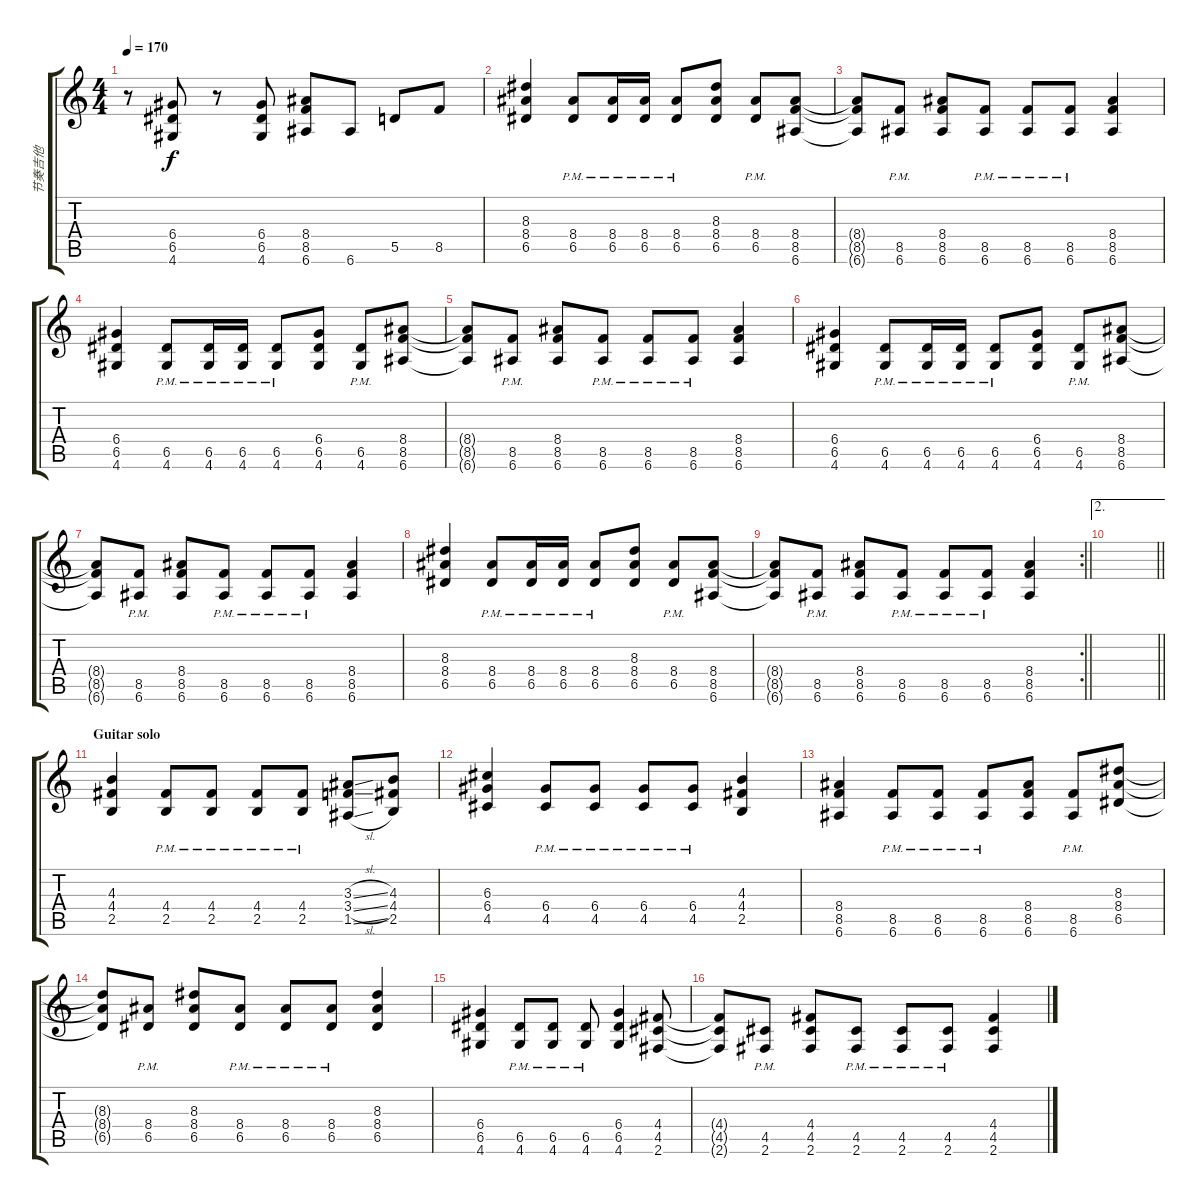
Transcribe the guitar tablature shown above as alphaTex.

\track ("节奏吉他 " "节奏吉他 ") {instrument overdrivenguitar}
\staff {score tabs}
\tuning (E4 B3 G3 D3 A2 E2) {hide}
\ts (4 4)
\tempo 170
\clef g2
\ks c
r.8{dy f} (6.4 6.5 4.6).8 r.8 (6.4 6.5 4.6).8 (8.4 8.5 6.6).8 6.6.8 5.5.8 8.5.8 |
(8.3 8.4 6.5).4 (8.4{pm} 6.5{pm}).8 (8.4{pm} 6.5{pm}).16 (8.4{pm} 6.5{pm}).16 (8.4{pm} 6.5{pm}).8 (8.3 8.4 6.5).8 (8.4{pm} 6.5{pm}).8 (8.4 8.5 6.6).8 |
(8.4{t} 8.5{t} 6.6{t}).8 (8.5{pm} 6.6{pm}).8 (8.4 8.5 6.6).8 (8.5{pm} 6.6{pm}).8 (8.5{pm} 6.6{pm}).8 (8.5{pm} 6.6{pm}).8 (8.4 8.5 6.6).4 |
(6.4 6.5 4.6).4 (6.5{pm} 4.6{pm}).8 (6.5{pm} 4.6{pm}).16 (6.5{pm} 4.6{pm}).16 (6.5{pm} 4.6{pm}).8 (6.4 6.5 4.6).8 (6.5{pm} 4.6{pm}).8 (8.4 8.5 6.6).8 |
(8.4{t} 8.5{t} 6.6{t}).8 (8.5{pm} 6.6{pm}).8 (8.4 8.5 6.6).8 (8.5{pm} 6.6{pm}).8 (8.5{pm} 6.6{pm}).8 (8.5{pm} 6.6{pm}).8 (8.4 8.5 6.6).4 |
(6.4 6.5 4.6).4 (6.5{pm} 4.6{pm}).8 (6.5{pm} 4.6{pm}).16 (6.5{pm} 4.6{pm}).16 (6.5{pm} 4.6{pm}).8 (6.4 6.5 4.6).8 (6.5{pm} 4.6{pm}).8 (8.4 8.5 6.6).8 |
(8.4{t} 8.5{t} 6.6{t}).8 (8.5{pm} 6.6{pm}).8 (8.4 8.5 6.6).8 (8.5{pm} 6.6{pm}).8 (8.5{pm} 6.6{pm}).8 (8.5{pm} 6.6{pm}).8 (8.4 8.5 6.6).4 |
(8.3 8.4 6.5).4 (8.4{pm} 6.5{pm}).8 (8.4{pm} 6.5{pm}).16 (8.4{pm} 6.5{pm}).16 (8.4{pm} 6.5{pm}).8 (8.3 8.4 6.5).8 (8.4{pm} 6.5{pm}).8 (8.4 8.5 6.6).8 |
\rc 2
\barLineRight lightlight
(8.4{t} 8.5{t} 6.6{t}).8 (8.5{pm} 6.6{pm}).8 (8.4 8.5 6.6).8 (8.5{pm} 6.6{pm}).8 (8.5{pm} 6.6{pm}).8 (8.5{pm} 6.6{pm}).8 (8.4 8.5 6.6).4 |
\ae 2
\barLineRight lightlight
|
\section ("" "Guitar solo")
(4.3 4.4 2.5).4 (4.4{pm} 2.5{pm}).8 (4.4{pm} 2.5{pm}).8 (4.4{pm} 2.5{pm}).8 (4.4{pm} 2.5{pm}).8 (3.3{sl} 3.4{sl} 1.5{sl}).8 (4.3 4.4 2.5).8 |
(6.3 6.4 4.5).4 (6.4{pm} 4.5{pm}).8 (6.4{pm} 4.5{pm}).8 (6.4{pm} 4.5{pm}).8 (6.4{pm} 4.5{pm}).8 (4.3 4.4 2.5).4 |
(8.4 8.5 6.6).4 (8.5{pm} 6.6{pm}).8 (8.5{pm} 6.6{pm}).8 (8.5{pm} 6.6{pm}).8 (8.4 8.5 6.6).8 (8.5{pm} 6.6{pm}).8 (8.3 8.4 6.5).8 |
(8.3{t} 8.4{t} 6.5{t}).8 (8.4{pm} 6.5{pm}).8 (8.3 8.4 6.5).8 (8.4{pm} 6.5{pm}).8 (8.4{pm} 6.5{pm}).8 (8.4{pm} 6.5{pm}).8 (8.3 8.4 6.5).4 |
(6.4 6.5 4.6).4 (6.5{pm} 4.6{pm}).8 (6.5{pm} 4.6{pm}).8 (6.5{pm} 4.6{pm}).8 (6.4 6.5 4.6).4 (4.4 4.5 2.6).8 |
(4.4{t} 4.5{t} 2.6{t}).8 (4.5{pm} 2.6{pm}).8 (4.4 4.5 2.6).8 (4.5{pm} 2.6{pm}).8 (4.5{pm} 2.6{pm}).8 (4.5{pm} 2.6{pm}).8 (4.4 4.5 2.6).4
